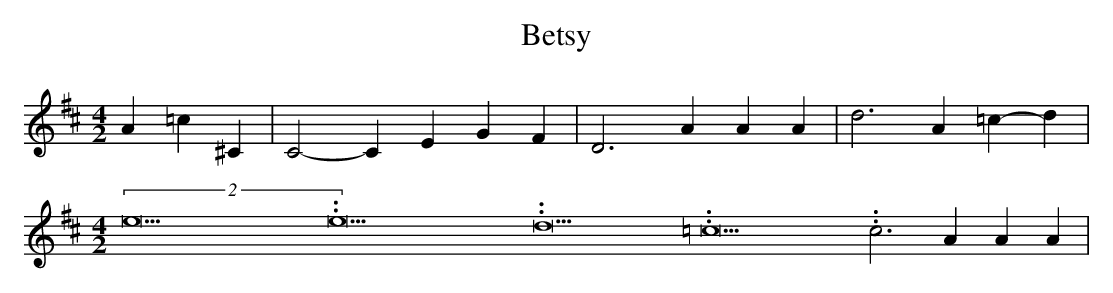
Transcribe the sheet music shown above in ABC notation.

X:1
T:Betsy
M:4/2
L:1/4
K:D
 A =c ^C| C2- C E G F| D3 A A A| d3 A =c- d|
M:4/2
(2e15.9999925000037/23.999988000006e15.9999925000037/23.999988000006d15.9999925000037/23.999988000006 =c15.9999925000037/23.999988000006 c3 A A A|\

M:3/2
 d3- A =c d|
M:4/2
 e d =c3 A c15.9999925000037/23.999988000006 c15.9999925000037/23.999988000006 c15.9999925000037/23.999988000006|\
 =C3 E/2E/2 G F D3|||
